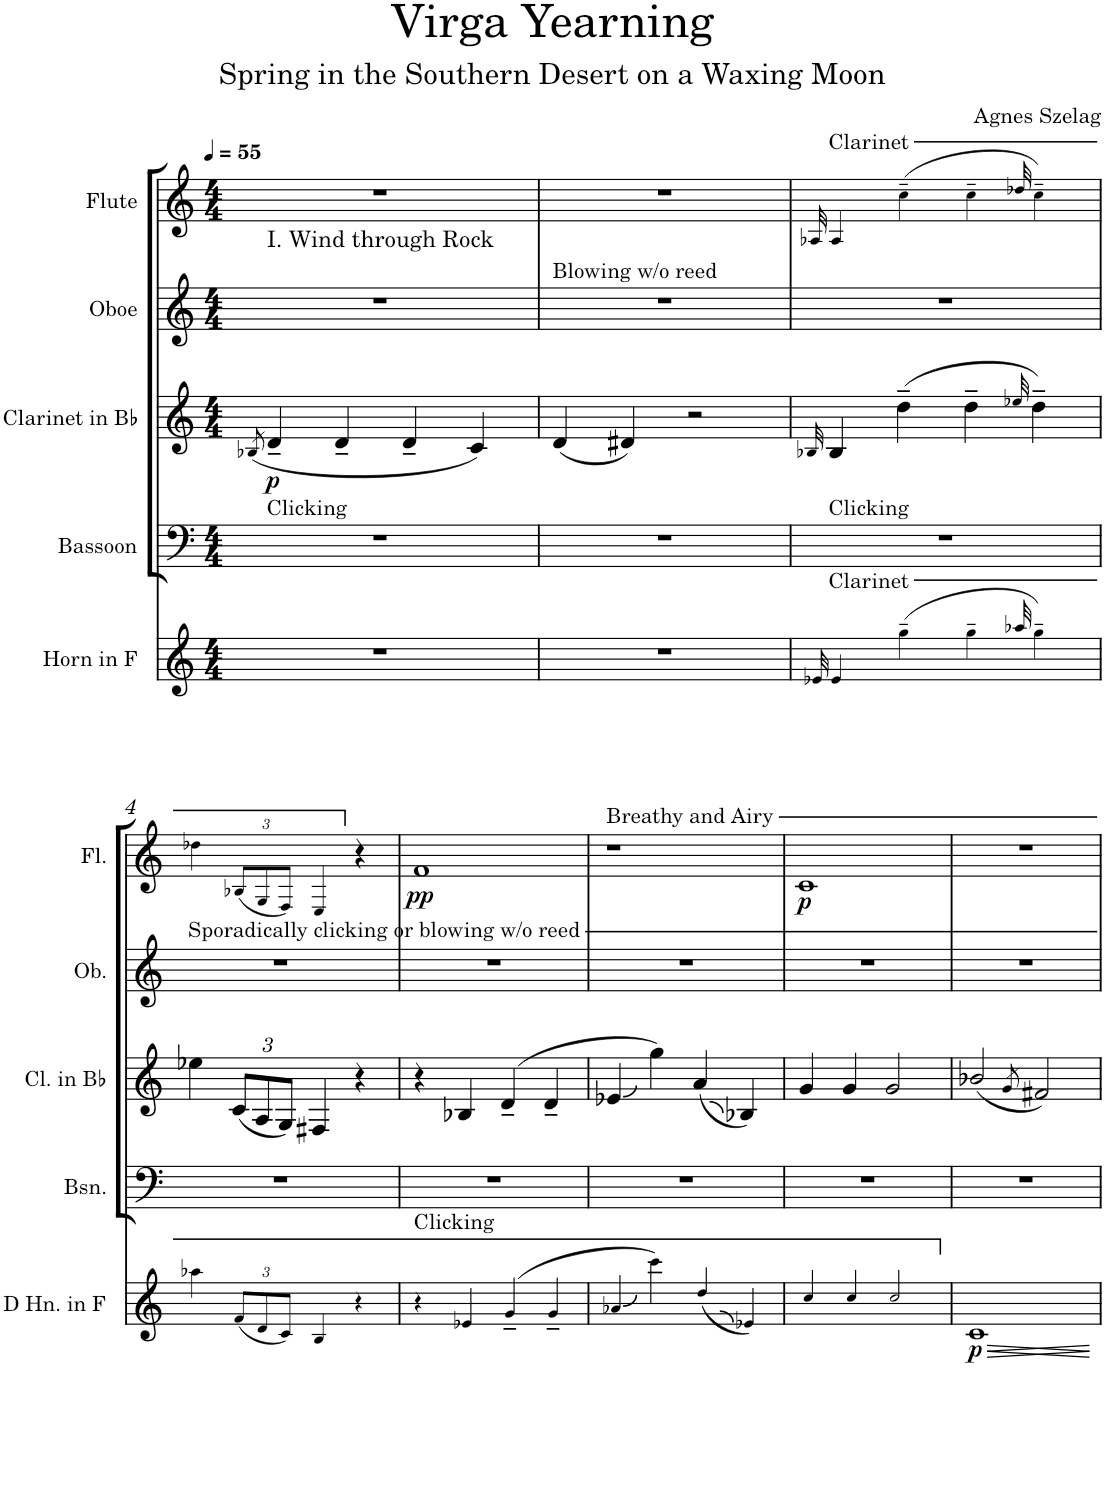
**kern	**dynam	**kern	**kern	**dynam	**kern	**kern	**dynam
*part5	*part5	*part4	*part3	*part3	*part2	*part1	*part1
*staff5	*staff5	*staff4	*staff3	*staff3	*staff2	*staff1	*staff1
*I"Horn in F	*	*I"Bassoon	*I"Clarinet in Bb	*	*I"Oboe	*I"Flute	*
*	*	*I'Bsn.	*I'Cl. in Bb	*	*I'Ob.	*I'Fl.	*
*clefG2	*	*clefF4	*clefG2	*	*clefG2	*clefG2	*
*Trd4c7	*	*	*Trd1c2	*	*	*	*
*k[]	*	*k[]	*k[]	*	*k[]	*k[]	*
*M4/4	*	*M4/4	*M4/4	*	*M4/4	*M4/4	*
*MM55	*	*MM55	*MM55	*	*MM55	*MM55	*
=1	=1	=1	=1	=1	=1	=1	=1
.	.	.	(8qB-X/	.	.	.	.
!	!	!	!	!	!	!LO:TX:b:t=I. Wind through Rock	!
!	!	!LO:TX:a:t=Clicking	!	!	!	!	!
!	!	!	!	!LO:DY:b	!	!	!
1r	.	1r	4d~/	p	1r	1r	.
.	.	.	4d~/	.	.	.	.
.	.	.	4d~/	.	.	.	.
.	.	.	4c/)	.	.	.	.
=2	=2	=2	=2	=2	=2	=2	=2
!	!	!	!	!	!LO:TX:a:t=Blowing w/o reed	!	!
1r	.	1r	(4d/	.	1r	1r	.
.	.	.	4d#X/)	.	.	.	.
.	.	.	2r	.	.	.	.
=3	=3	=3	=3	=3	=3	=3	=3
32qe-X/	.	.	32qB-X/	.	.	32qA-X/	.
!	!	!	!	!	!	!LO:TX:a:t=Clarinet	!
!	!	!LO:TX:a:t=Clicking	!	!	!	!	!
!LO:TX:a:t=Clarinet	!	!	!	!	!	!	!
4e-/	.	1r	4B-/	.	1r	4A-/	.
(4gg~\	.	.	(4dd~\	.	.	(4cc~\	.
4gg~\	.	.	4dd~\	.	.	4cc~\	.
32qaa-X/	.	.	32qee-X/	.	.	32qdd-X/	.
4gg~\)	.	.	4dd~\)	.	.	4cc~\)	.
!!LO:LB:g=z
=4	=4	=4	=4	=4	=4	=4	=4
!	!	!	!	!	!LO:TX:a:t=Sporadically clicking or blowing w/o reed	!	!
4aa-X\	.	1r	4ee-X\	.	1r	4dd-X\	.
*Xbrackettup	*	*	*Xbrackettup	*	*	*Xbrackettup	*
(12f/L	.	.	(12c/L	.	.	(12B-X/L	.
12d/	.	.	12A/	.	.	12G/	.
12c/J)	.	.	12G/J)	.	.	12F/J)	.
4B/	.	.	4F#X/	.	.	4E/	.
4r	.	.	4r	.	.	4r	.
=5	=5	=5	=5	=5	=5	=5	=5
!LO:TX:a:t=Clicking	!	!	!	!	!	!	!
!	!	!	!	!	!	!	!LO:DY:b
4r	.	1r	4r	.	1r	1f	pp
4e-X/	.	.	4B-X/	.	.	.	.
(4g~/	.	.	(4d~/	.	.	.	.
4g~/	.	.	4d~/	.	.	.	.
=6	=6	=6	=6	=6	=6	=6	=6
!	!	!	!	!	!	!LO:TX:a:t=Breathy and Airy	!
4a-X/	.	1r	4e-X/	.	1r	1r	.
4ccc\)	.	.	4gg\)	.	.	.	.
(4dd/	.	.	(4a/	.	.	.	.
4e-X/)	.	.	4B-X/)	.	.	.	.
=7	=7	=7	=7	=7	=7	=7	=7
!	!	!	!	!	!	!	!LO:DY:b
4cc/	.	1r	4g/	.	1r	1c	p
4cc/	.	.	4g/	.	.	.	.
2cc/	.	.	2g/	.	.	.	.
=8	=8	=8	=8	=8	=8	=8	=8
!	!LO:HP:b	!	!	!	!	!	!
!	!LO:DY:n=1:b	!	!	!	!	!	!
1c	< p	1r	(2b-X/	.	1r	1r	.
.	.	.	8qg/	.	.	.	.
.	.	.	2f#X/)	.	.	.	.
.	[	.	.	.	.	.	.
=	=	=	=	=	=	=	=
*-	*-	*-	*-	*-	*-	*-	*-
